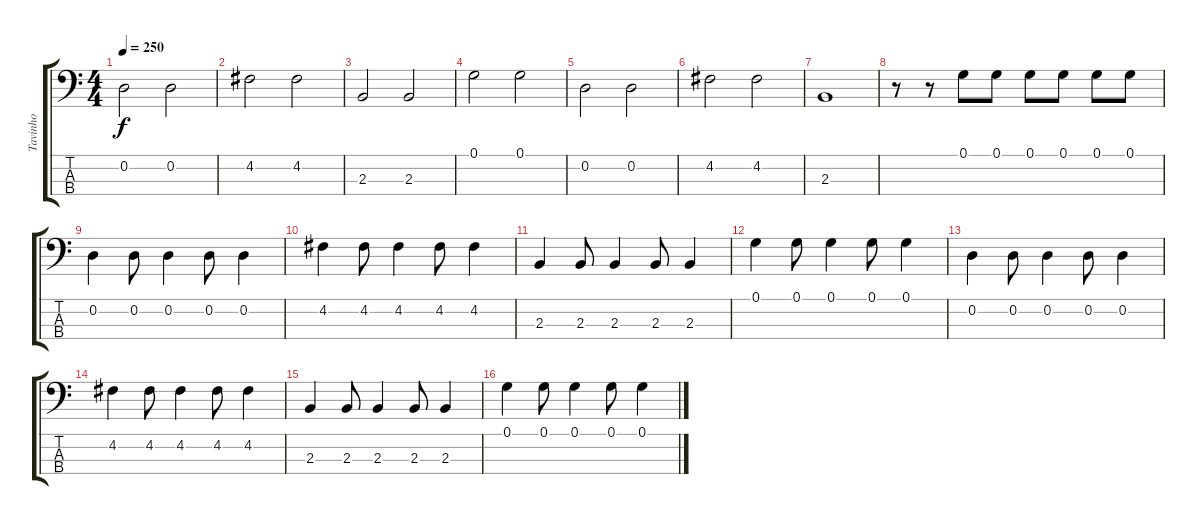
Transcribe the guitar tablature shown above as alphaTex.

\track ("Tavinho" "Tavinho") {instrument electricbasspick}
\staff {score tabs}
\tuning (G2 D2 A1 E1) {hide}
\ts (4 4)
\tempo 250
\clef f4
\ks c
0.2.2{dy f} 0.2.2 |
4.2.2 4.2.2 |
2.3.2 2.3.2 |
0.1.2 0.1.2 |
0.2.2 0.2.2 |
4.2.2 4.2.2 |
2.3.1 |
r.8 r.8 0.1.8 0.1.8 0.1.8 0.1.8 0.1.8 0.1.8 |
0.2.4 0.2.8 0.2.4 0.2.8 0.2.4 |
4.2.4 4.2.8 4.2.4 4.2.8 4.2.4 |
2.3.4 2.3.8 2.3.4 2.3.8 2.3.4 |
0.1.4 0.1.8 0.1.4 0.1.8 0.1.4 |
0.2.4 0.2.8 0.2.4 0.2.8 0.2.4 |
4.2.4 4.2.8 4.2.4 4.2.8 4.2.4 |
2.3.4 2.3.8 2.3.4 2.3.8 2.3.4 |
0.1.4 0.1.8 0.1.4 0.1.8 0.1.4
